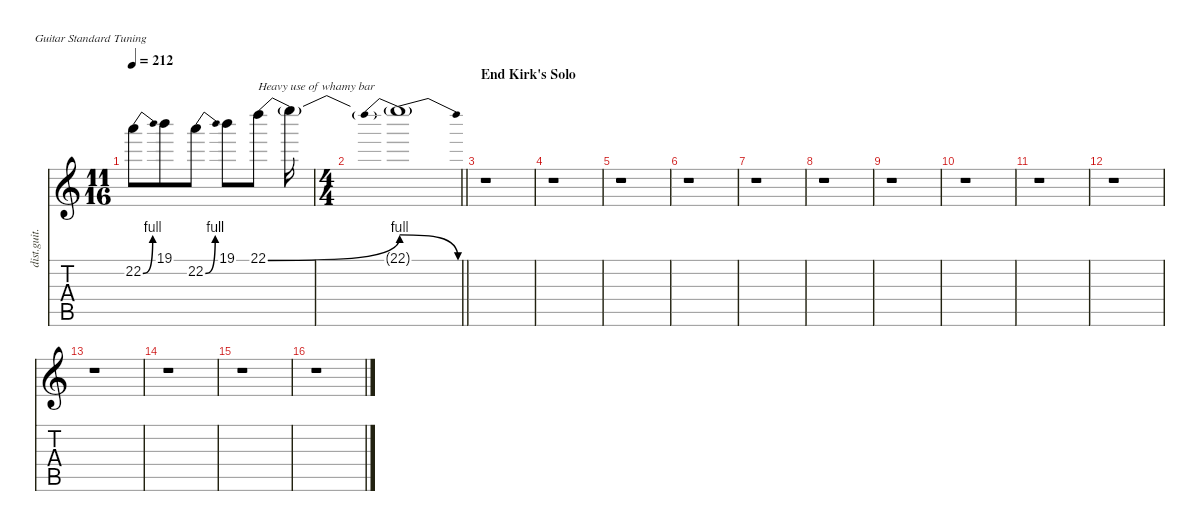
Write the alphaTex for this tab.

\defaultSystemsLayout 4
\hideDynamics
\bracketExtendMode nobrackets
\track ("Solo" "dist.guit.") {instrument distortionguitar}
\staff {score tabs}
\tuning (E4 B3 G3 D3 A2 E2)
\ts (11 16)
\beaming (8 3 2)
\tempo 212
\clef g2
\ks c
22.2{be (bend 0 0 30 4)}.8{dy fff beam Down} 19.1.8{beam Down} 22.2{be (bend 0 0 30 4)}.8{beam Down} 19.1.8{beam Down} 22.1{be (bend 0 0 60 4)}.8{txt "Heavy use of whamy bar" beam Down} 22.1{t}.16{dy f beam Down} |
\ts (4 4)
\beaming (8 2 2 2 2)
\barLineRight lightlight
22.1{be (prebendrelease 0 4 60 0) t}.1{beam Down} |
\section ("" "End Kirk's Solo")
r.1{beam Down} |
r.1{instrument distortionguitar beam Down} |
r.1{beam Down} |
r.1{beam Down} |
r.1{beam Down} |
r.1{beam Down} |
r.1{beam Down} |
r.1{beam Down} |
r.1{beam Down} |
r.1{beam Down} |
r.1{beam Down} |
r.1{beam Down} |
r.1{beam Down} |
r.1{beam Down}
